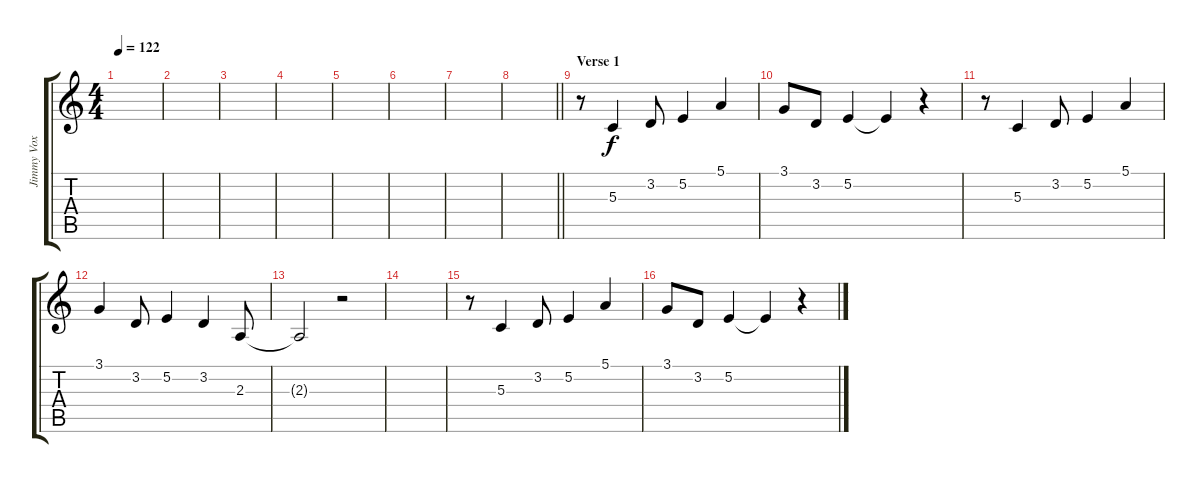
\track ("Jimmy Vox" "Jimmy Vox") {instrument bassoon}
\staff {score tabs}
\tuning (E4 B3 G3 D3 A2 E2) {hide}
\ts (4 4)
\tempo 122
\clef g2
\ks c
|
|
|
|
|
|
|
\barLineRight lightlight
|
\section ("" "Verse 1")
r.8 5.3.4 3.2.8 5.2.4 5.1.4 |
3.1.8 3.2.8 5.2.4 5.2{t}.4 r.4 |
r.8 5.3.4 3.2.8 5.2.4 5.1.4 |
3.1.4 3.2.8 5.2.4 3.2.4 2.3.8 |
2.3{t}.2 r.2 |
|
r.8 5.3.4 3.2.8 5.2.4 5.1.4 |
3.1.8 3.2.8 5.2.4 5.2{t}.4 r.4
